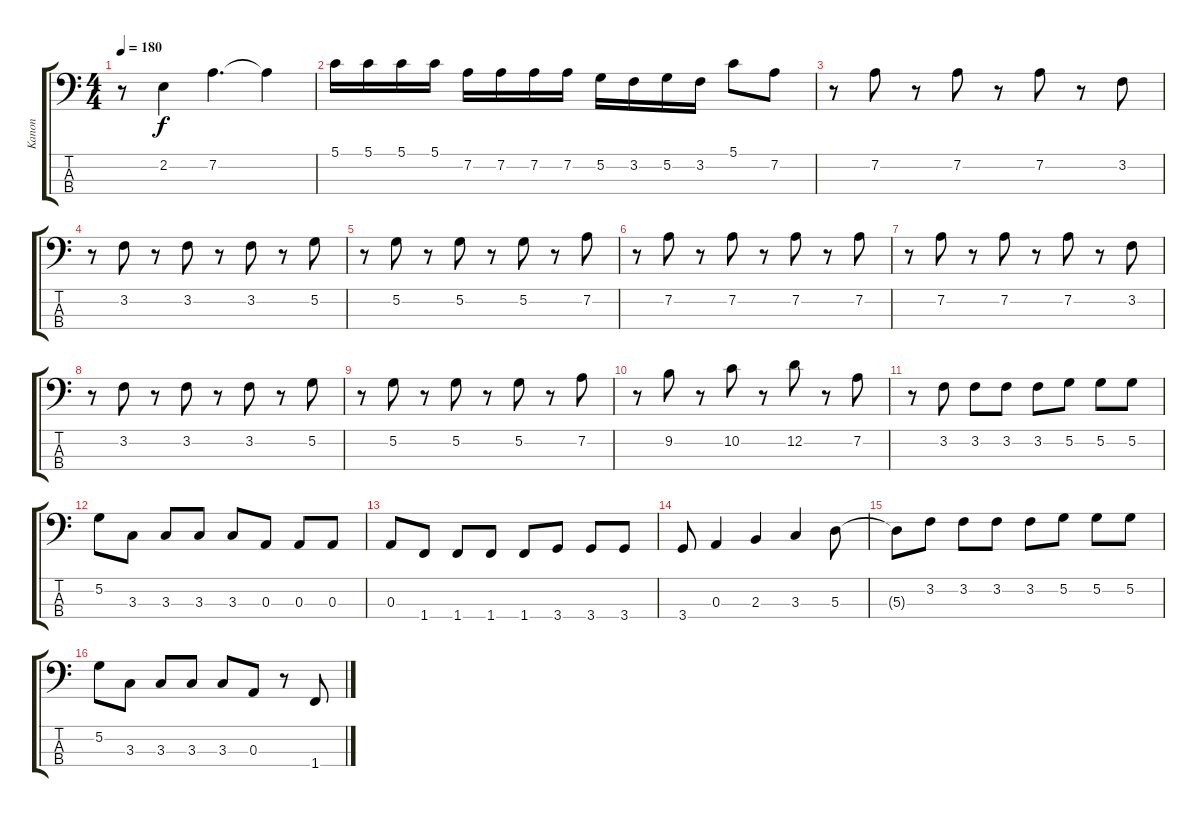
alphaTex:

\track ("Kanon" "Kanon") {instrument electricbasspick}
\staff {score tabs}
\tuning (G2 D2 A1 E1) {hide}
\ts (4 4)
\tempo 180
\clef f4
\ks c
r.8{dy f} 2.2.4 7.2.4{d} 7.2{t}.4 |
5.1.16 5.1.16 5.1.16 5.1.16 7.2.16 7.2.16 7.2.16 7.2.16 5.2.16 3.2.16 5.2.16 3.2.16 5.1.8 7.2.8 |
r.8 7.2.8 r.8 7.2.8 r.8 7.2.8 r.8 3.2.8 |
r.8 3.2.8 r.8 3.2.8 r.8 3.2.8 r.8 5.2.8 |
r.8 5.2.8 r.8 5.2.8 r.8 5.2.8 r.8 7.2.8 |
r.8 7.2.8 r.8 7.2.8 r.8 7.2.8 r.8 7.2.8 |
r.8 7.2.8 r.8 7.2.8 r.8 7.2.8 r.8 3.2.8 |
r.8 3.2.8 r.8 3.2.8 r.8 3.2.8 r.8 5.2.8 |
r.8 5.2.8 r.8 5.2.8 r.8 5.2.8 r.8 7.2.8 |
r.8 9.2.8 r.8 10.2.8 r.8 12.2.8 r.8 7.2.8 |
r.8 3.2.8 3.2.8 3.2.8 3.2.8 5.2.8 5.2.8 5.2.8 |
5.2.8 3.3.8 3.3.8 3.3.8 3.3.8 0.3.8 0.3.8 0.3.8 |
0.3.8 1.4.8 1.4.8 1.4.8 1.4.8 3.4.8 3.4.8 3.4.8 |
3.4.8 0.3.4 2.3.4 3.3.4 5.3.8 |
5.3{t}.8 3.2.8 3.2.8 3.2.8 3.2.8 5.2.8 5.2.8 5.2.8 |
5.2.8 3.3.8 3.3.8 3.3.8 3.3.8 0.3.8 r.8 1.4.8
